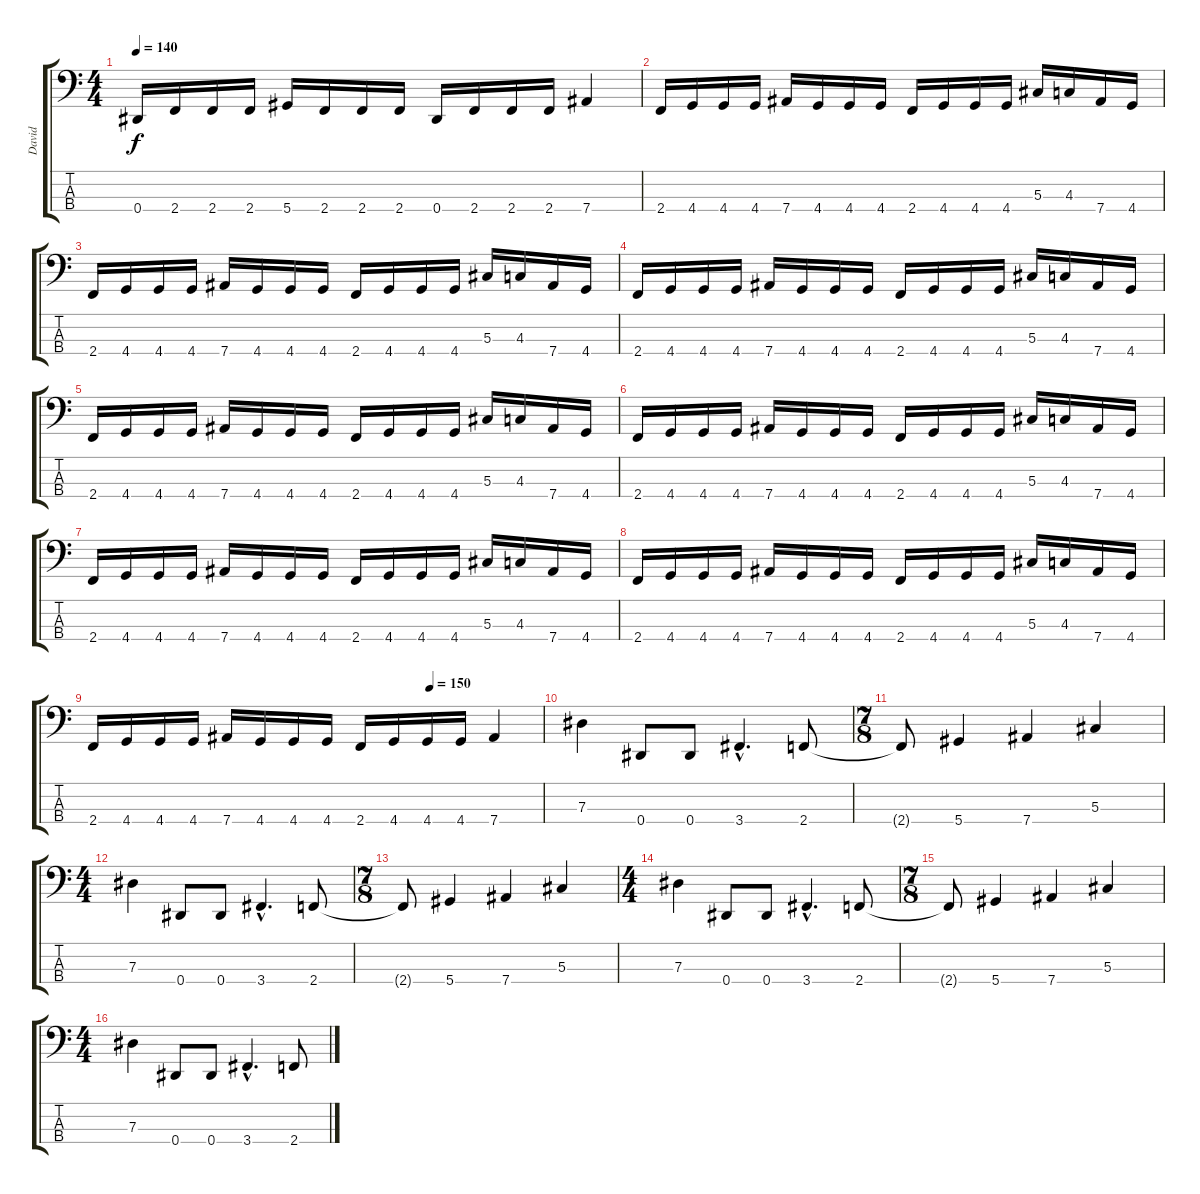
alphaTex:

\track ("David" "David") {instrument electricbasspick}
\staff {score tabs}
\tuning (Gb2 Db2 Ab1 Eb1) {hide}
\ts (4 4)
\tempo 140
\clef f4
\ks c
0.4.16{dy f} 2.4.16 2.4.16 2.4.16 5.4.16 2.4.16 2.4.16 2.4.16 0.4.16 2.4.16 2.4.16 2.4.16 7.4.4 |
2.4.16 4.4.16 4.4.16 4.4.16 7.4.16 4.4.16 4.4.16 4.4.16 2.4.16 4.4.16 4.4.16 4.4.16 5.3.16 4.3.16 7.4.16 4.4.16 |
2.4.16 4.4.16 4.4.16 4.4.16 7.4.16 4.4.16 4.4.16 4.4.16 2.4.16 4.4.16 4.4.16 4.4.16 5.3.16 4.3.16 7.4.16 4.4.16 |
2.4.16 4.4.16 4.4.16 4.4.16 7.4.16 4.4.16 4.4.16 4.4.16 2.4.16 4.4.16 4.4.16 4.4.16 5.3.16 4.3.16 7.4.16 4.4.16 |
2.4.16 4.4.16 4.4.16 4.4.16 7.4.16 4.4.16 4.4.16 4.4.16 2.4.16 4.4.16 4.4.16 4.4.16 5.3.16 4.3.16 7.4.16 4.4.16 |
2.4.16 4.4.16 4.4.16 4.4.16 7.4.16 4.4.16 4.4.16 4.4.16 2.4.16 4.4.16 4.4.16 4.4.16 5.3.16 4.3.16 7.4.16 4.4.16 |
2.4.16 4.4.16 4.4.16 4.4.16 7.4.16 4.4.16 4.4.16 4.4.16 2.4.16 4.4.16 4.4.16 4.4.16 5.3.16 4.3.16 7.4.16 4.4.16 |
2.4.16 4.4.16 4.4.16 4.4.16 7.4.16 4.4.16 4.4.16 4.4.16 2.4.16 4.4.16 4.4.16 4.4.16 5.3.16 4.3.16 7.4.16 4.4.16 |
\tempo (150 0.75)
2.4.16 4.4.16 4.4.16 4.4.16 7.4.16 4.4.16 4.4.16 4.4.16 2.4.16 4.4.16 4.4.16 4.4.16 7.4.4 |
7.3.4 0.4.8 0.4.8 3.4{hac}.4{d} 2.4.8 |
\ts (7 8)
2.4{t}.8 5.4.4 7.4.4 5.3.4 |
\ts (4 4)
7.3.4 0.4.8 0.4.8 3.4{hac}.4{d} 2.4.8 |
\ts (7 8)
2.4{t}.8 5.4.4 7.4.4 5.3.4 |
\ts (4 4)
7.3.4 0.4.8 0.4.8 3.4{hac}.4{d} 2.4.8 |
\ts (7 8)
2.4{t}.8 5.4.4 7.4.4 5.3.4 |
\ts (4 4)
7.3.4 0.4.8 0.4.8 3.4{hac}.4{d} 2.4.8
